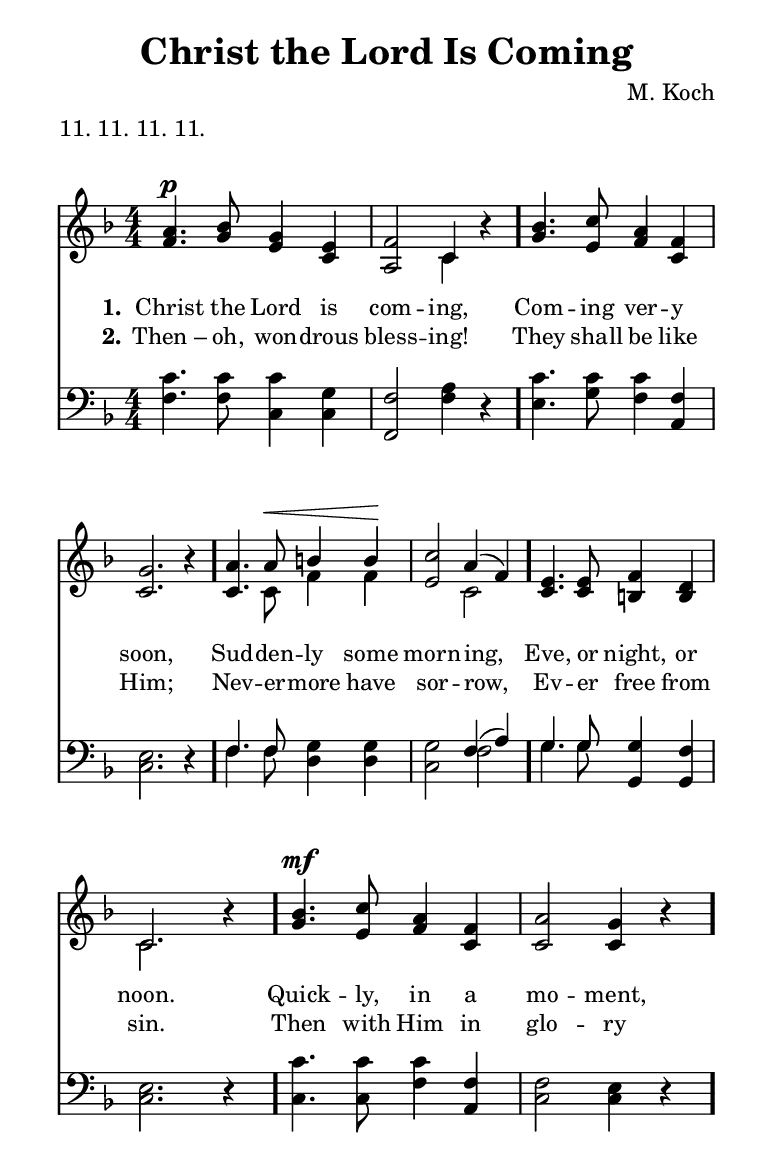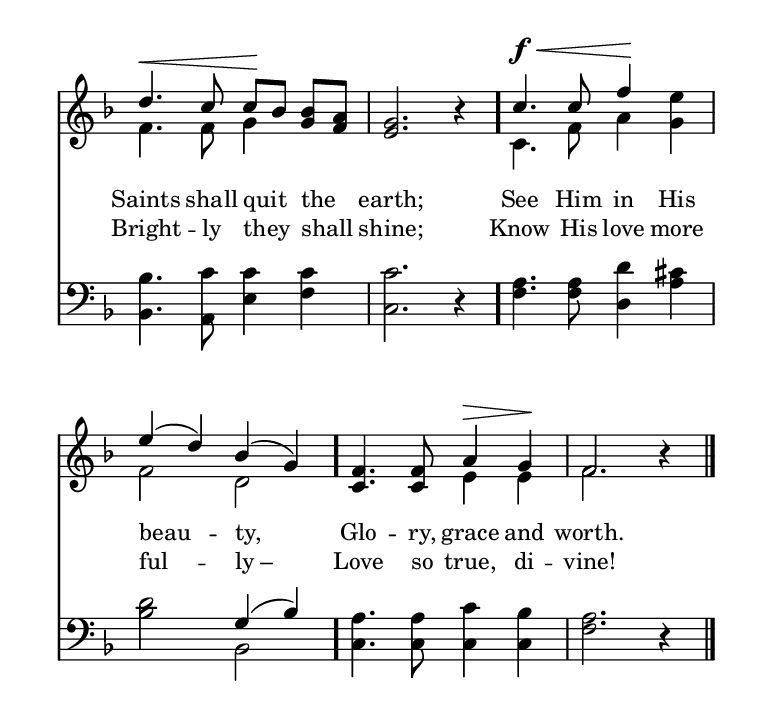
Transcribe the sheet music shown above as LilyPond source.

\include "common/global.ily"
\paper {
  \include "common/paper.ily"
  system-count = #(cond (is-eogsized 4) (#t #f))
}

\header{
  hymnnumber = "157"
  title = "Christ the Lord Is Coming"
  tunename = ""
  meter = "11. 11. 11. 11."
  poet = ""
  composer = "M. Koch"
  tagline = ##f
}

global = {
  \include "common/overrides.ily"
  \override Staff.TimeSignature.style = #'numbered % original has `c`
  \time 4/4
  \override Score.MetronomeMark.transparent = ##t % hide all fermata changes too
  \tempo 4=80
  \key f \major
  \autoBeamOff
}

notesSoprano = {
\global
\relative c'' {

  a4.^\p bes8 g4 e | f2 c4 r4 |
  bes'4. c8 a4 f | g2. r4 |
  a4. a8^\< b4 b\! | c2 a4( f) |
  e4. e8 f4 d | c2. r4 |

  bes'4.^\mf c8 a4 f | a2 g4 r4 |
  d'4.^\< c8 c8\![ bes] bes[ a] | g2. r4 |
  c4.^\f^\< c8 f4\! e | e( d) bes( g) |
  f4. f8 a4^\> g\! | f2. r4 |

  \bar "|."

}
}

notesAlto = {
\global
\relative e' {

  f4. g8 e4 c | a2 c4 r4 |
  g'4. e8 f4 c | c2. r4 |
  c4. c8 f4 f | e2 c |
  c4. c8 b4 b | c2. r4 |

  g'4. e8 f4 c | c2 c4 r4 |
  f4. f8 g4 g8[ f] | e2. r4 |
  c4. f8 a4 g | f2 d |
  c4. c8 e4 e | f2. r4 |

}
}

notesTenor = {
\global
\relative a {

  c4. c8 c4 g | f2 a4 r4 |
  c4. c8 c4 f, | e2. r4 |
  f4. f8 g4 g | g2 f4( a) |
  g4. g8 g4 f | e2. r4 |

  c'4. c8 c4 f, | f2 e4 r4 |
  bes'4. c8 c4 c | c2. r4 |
  a4. a8 d4 cis | d2 g,4( bes) |
  a4. a8 c4 bes | a2. r4 |

}
}

notesBass = {
\global
\relative f {

  f4. f8 c4 c | f,2 f'4 r4 |
  e4. g8 f4 a, | c2. r4 |
  f4. f8 d4 d | c2 f |
  g4. g8 g,4 g | c2. r4 |

  c4. c8 f4 a, | c2 c4 r4 |
  bes4. a8 e'4 f | c2. r4 |
  f4. f8 d4 a' | bes2 bes, |
  c4. c8 c4 c | f2. r4 |

}
}

wordsA = \lyricmode {
\set stanza = "1."

Christ the Lord is com -- ing, \bar "."
Com -- ing ver -- y soon, \bar "."
Sud -- den -- ly some morn -- ing, \bar "."
Eve, or night, or noon. \bar "."
Quick -- ly, in a mo -- ment, \bar "."
Saints shall quit the earth; \bar "."
See Him in His beau -- ty, \bar "."
Glo -- ry, grace and worth. \bar "."

}

wordsB = \lyricmode {
\set stanza = "2."

Then_– oh, won -- drous bless -- ing!
They shall be like Him;
Nev -- er -- more have sor -- row,
Ev -- er free from sin.
Then with Him in glo -- ry
Bright -- ly they shall shine;
Know His love more ful -- ly_–
Love so true, di -- vine!

}

\score {
  \context ChoirStaff <<
    \context Staff = upper <<
      \set Staff.autoBeaming = ##f
      \set ChoirStaff.systemStartDelimiter = #'SystemStartBar
      \set ChoirStaff.printPartCombineTexts = ##f
      \partcombine #'(2 . 11) \notesSoprano \notesAlto
      \context NullVoice = sopranos { \voiceOne << \notesSoprano >> }
      \context Lyrics = one   \lyricsto sopranos \wordsA
      \context Lyrics = two   \lyricsto sopranos \wordsB
    >>
    \context Staff = men <<
      \set Staff.autoBeaming = ##f
      \clef bass
      \set ChoirStaff.printPartCombineTexts = ##f
      \partcombine #'(2 . 11) \notesTenor \notesBass
    >>
  >>
  \layout {
    \include "common/layout.ily"
  }
  \midi{
    \include "common/midi.ily"
  }
}

\version "2.19.49"  % necessary for upgrading to future LilyPond versions.

% vi:set et ts=2 sw=2 ai nocindent syntax=lilypond:
